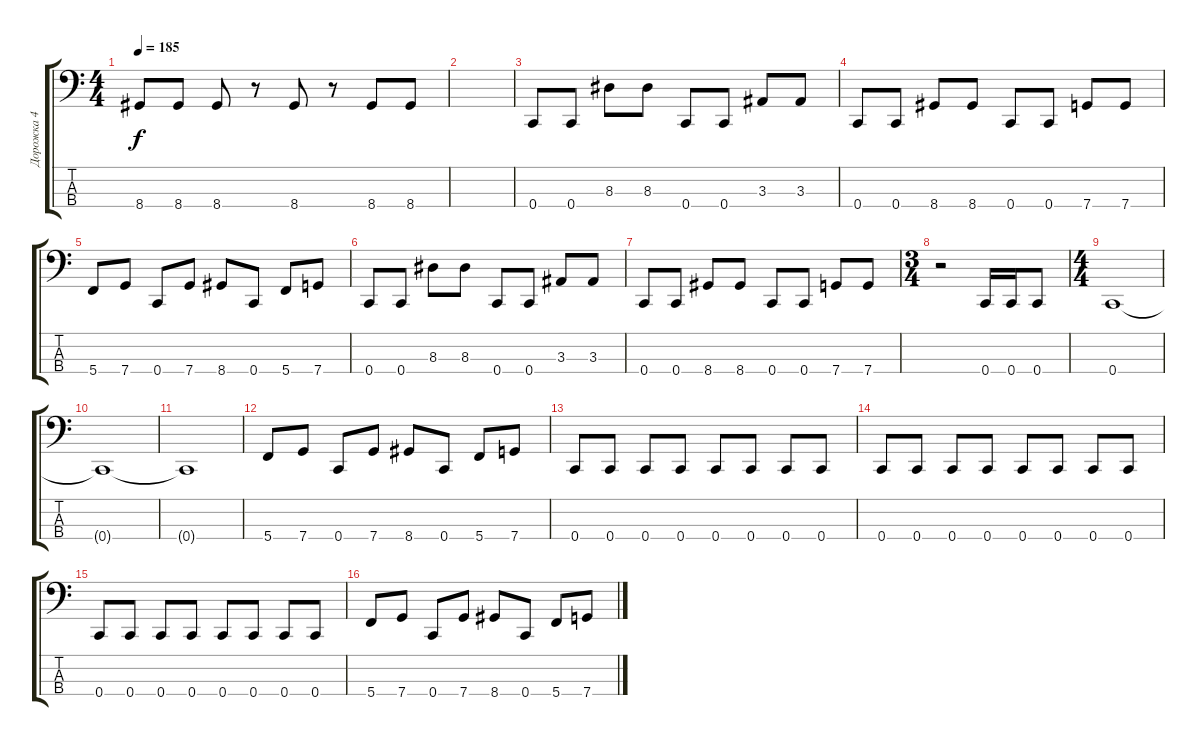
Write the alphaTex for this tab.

\track ("Дорожка 4" "Дорожка 4") {instrument electricbassfinger}
\staff {score tabs}
\tuning (F2 C2 G1 C1) {hide}
\ts (4 4)
\tempo 185
\clef f4
\ks c
8.4.8{dy f} 8.4.8 8.4.8 r.8 8.4.8 r.8 8.4.8 8.4.8 |
|
0.4.8 0.4.8 8.3.8 8.3.8 0.4.8 0.4.8 3.3.8 3.3.8 |
0.4.8 0.4.8 8.4.8 8.4.8 0.4.8 0.4.8 7.4.8 7.4.8 |
5.4.8 7.4.8 0.4.8 7.4.8 8.4.8 0.4.8 5.4.8 7.4.8 |
0.4.8 0.4.8 8.3.8 8.3.8 0.4.8 0.4.8 3.3.8 3.3.8 |
0.4.8 0.4.8 8.4.8 8.4.8 0.4.8 0.4.8 7.4.8 7.4.8 |
\ts (3 4)
r.2 0.4.16 0.4.16 0.4.8 |
\ts (4 4)
0.4.1 |
0.4{t}.1 |
0.4{t}.1 |
5.4.8 7.4.8 0.4.8 7.4.8 8.4.8 0.4.8 5.4.8 7.4.8 |
0.4.8 0.4.8 0.4.8 0.4.8 0.4.8 0.4.8 0.4.8 0.4.8 |
0.4.8 0.4.8 0.4.8 0.4.8 0.4.8 0.4.8 0.4.8 0.4.8 |
0.4.8 0.4.8 0.4.8 0.4.8 0.4.8 0.4.8 0.4.8 0.4.8 |
5.4.8 7.4.8 0.4.8 7.4.8 8.4.8 0.4.8 5.4.8 7.4.8
